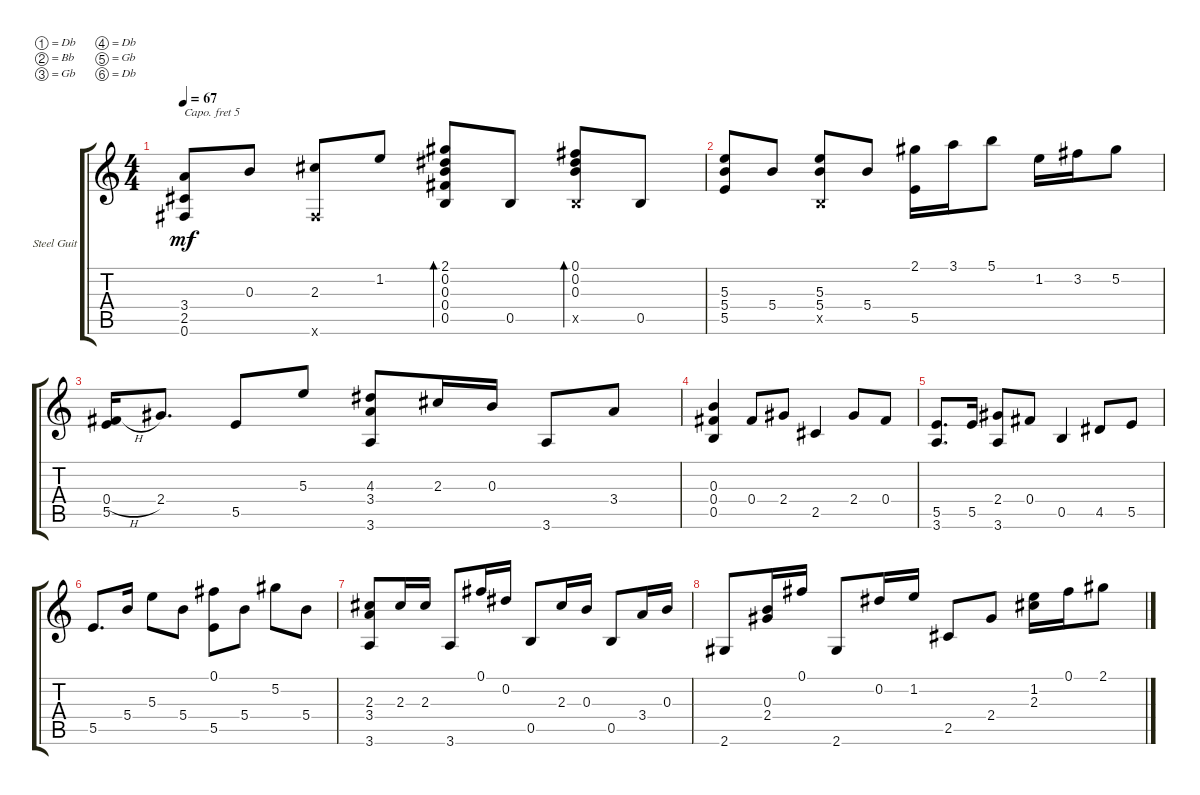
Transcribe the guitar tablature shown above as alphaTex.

\defaultSystemsLayout 4
\bracketExtendMode groupsimilarinstruments
\firstSystemTrackNameOrientation horizontal
\otherSystemsTrackNameOrientation horizontal
\track ("Steel Guitar" "Steel Guit") {instrument acousticguitarsteel}
\staff {score tabs}
\capo 5
\tuning (Db4 Bb3 Gb3 Db3 Gb2 Db2)
\ts (4 4)
\tempo 67
\clef g2
\ks c
(3.4 0.6 2.5).8{dy mf} 0.3.8 (2.3 0.6{x}).8 1.2.8 (0.5 2.1 0.4 0.3 0.2).8{bd 30} 0.5.8 (0.3 0.2 0.1 0.5{x}).8{bd 30} 0.5.8 |
(5.5 5.4 5.3).8 5.4.8 (5.3 0.5{x} 5.4).8 5.4.8 (2.1 5.5).16 3.1.16 5.1.8 1.2.16 3.2.16 5.2.8 |
(5.5 0.4{h}).16 2.4.8{d} 5.5.8 5.3.8 (3.6 3.4 4.3).8 2.3.16 0.3.16 3.6.8 3.4.8 |
(0.5 0.4 0.3).4 0.4.8 2.4.8 2.5.4 2.4.8 0.4.8 |
(3.6 5.5).8{d} 5.5.16 (3.6 2.4).8 0.4.8 0.5.4 4.5.8 5.5.8 |
5.5.8{d} 5.4.16 5.3.8 5.4.8 (5.5 0.1).8 5.4.8 5.2.8 5.4.8 |
(3.6 3.4 2.3).8 2.3.16 2.3.16 3.6.8 0.1.16 0.2.16 0.5.8 2.3.16 0.3.16 0.5.8 3.4.16 0.3.16 |
2.6.8 (2.4 0.3).16 0.1.16 2.6.8 0.2.16 1.2.16 2.5.8 2.4.8 (2.3 1.2).16 0.1.16 2.1.8
